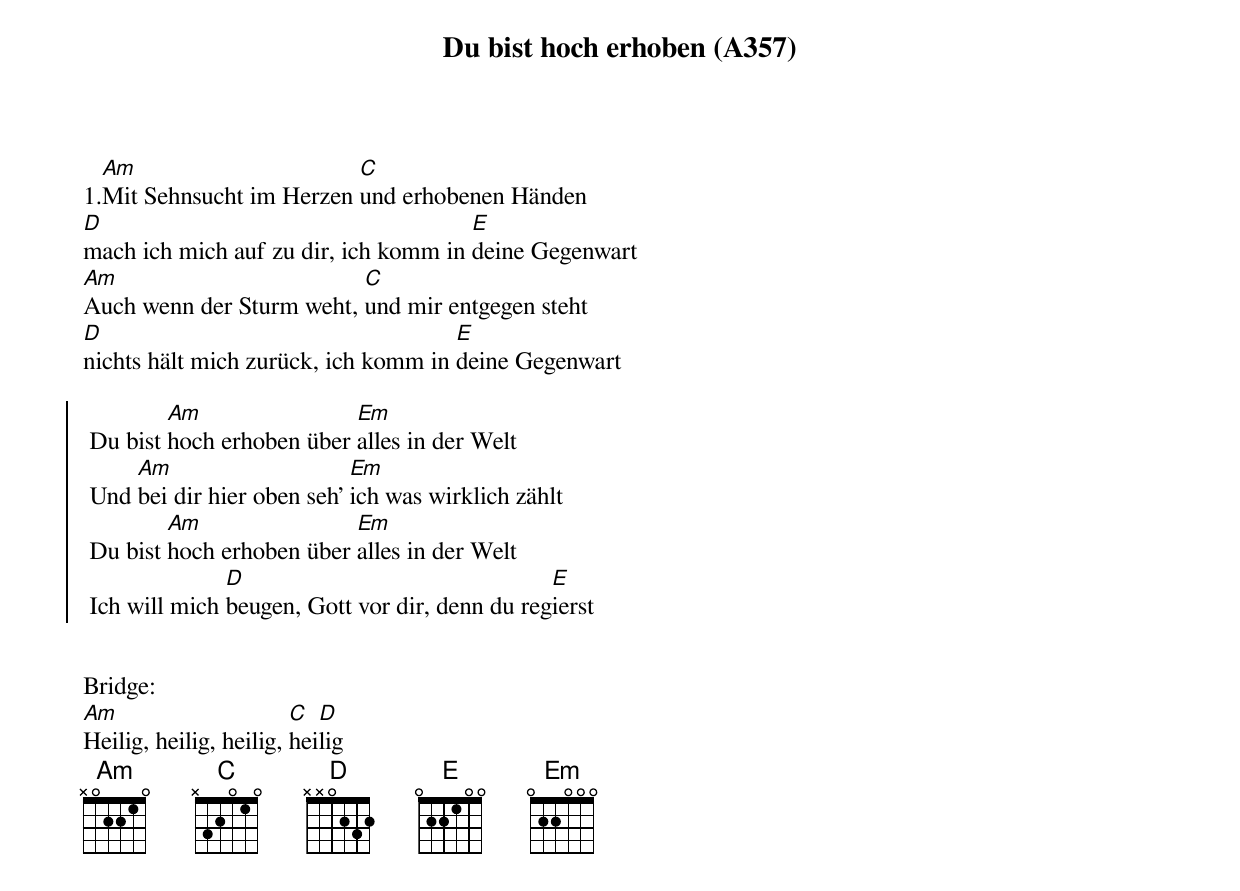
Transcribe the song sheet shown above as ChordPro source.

{title: Du bist hoch erhoben (A357)}
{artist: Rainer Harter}

1.[Am]Mit Sehnsucht im Herzen [C]und erhobenen Händen
[D]mach ich mich auf zu dir, ich komm in [E]deine Gegenwart
[Am]Auch wenn der Sturm weht, [C]und mir entgegen steht
[D]nichts hält mich zurück, ich komm in [E]deine Gegenwart

{soc}
 Du bist [Am]hoch erhoben über [Em]alles in der Welt
 Und [Am]bei dir hier oben seh' [Em]ich was wirklich zählt
 Du bist [Am]hoch erhoben über [Em]alles in der Welt
 Ich will mich [D]beugen, Gott vor dir, denn du reg[E]ierst
 {eoc}


Bridge:
[Am]Heilig, heilig, heilig, [C]hei[D]lig
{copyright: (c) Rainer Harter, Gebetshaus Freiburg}
